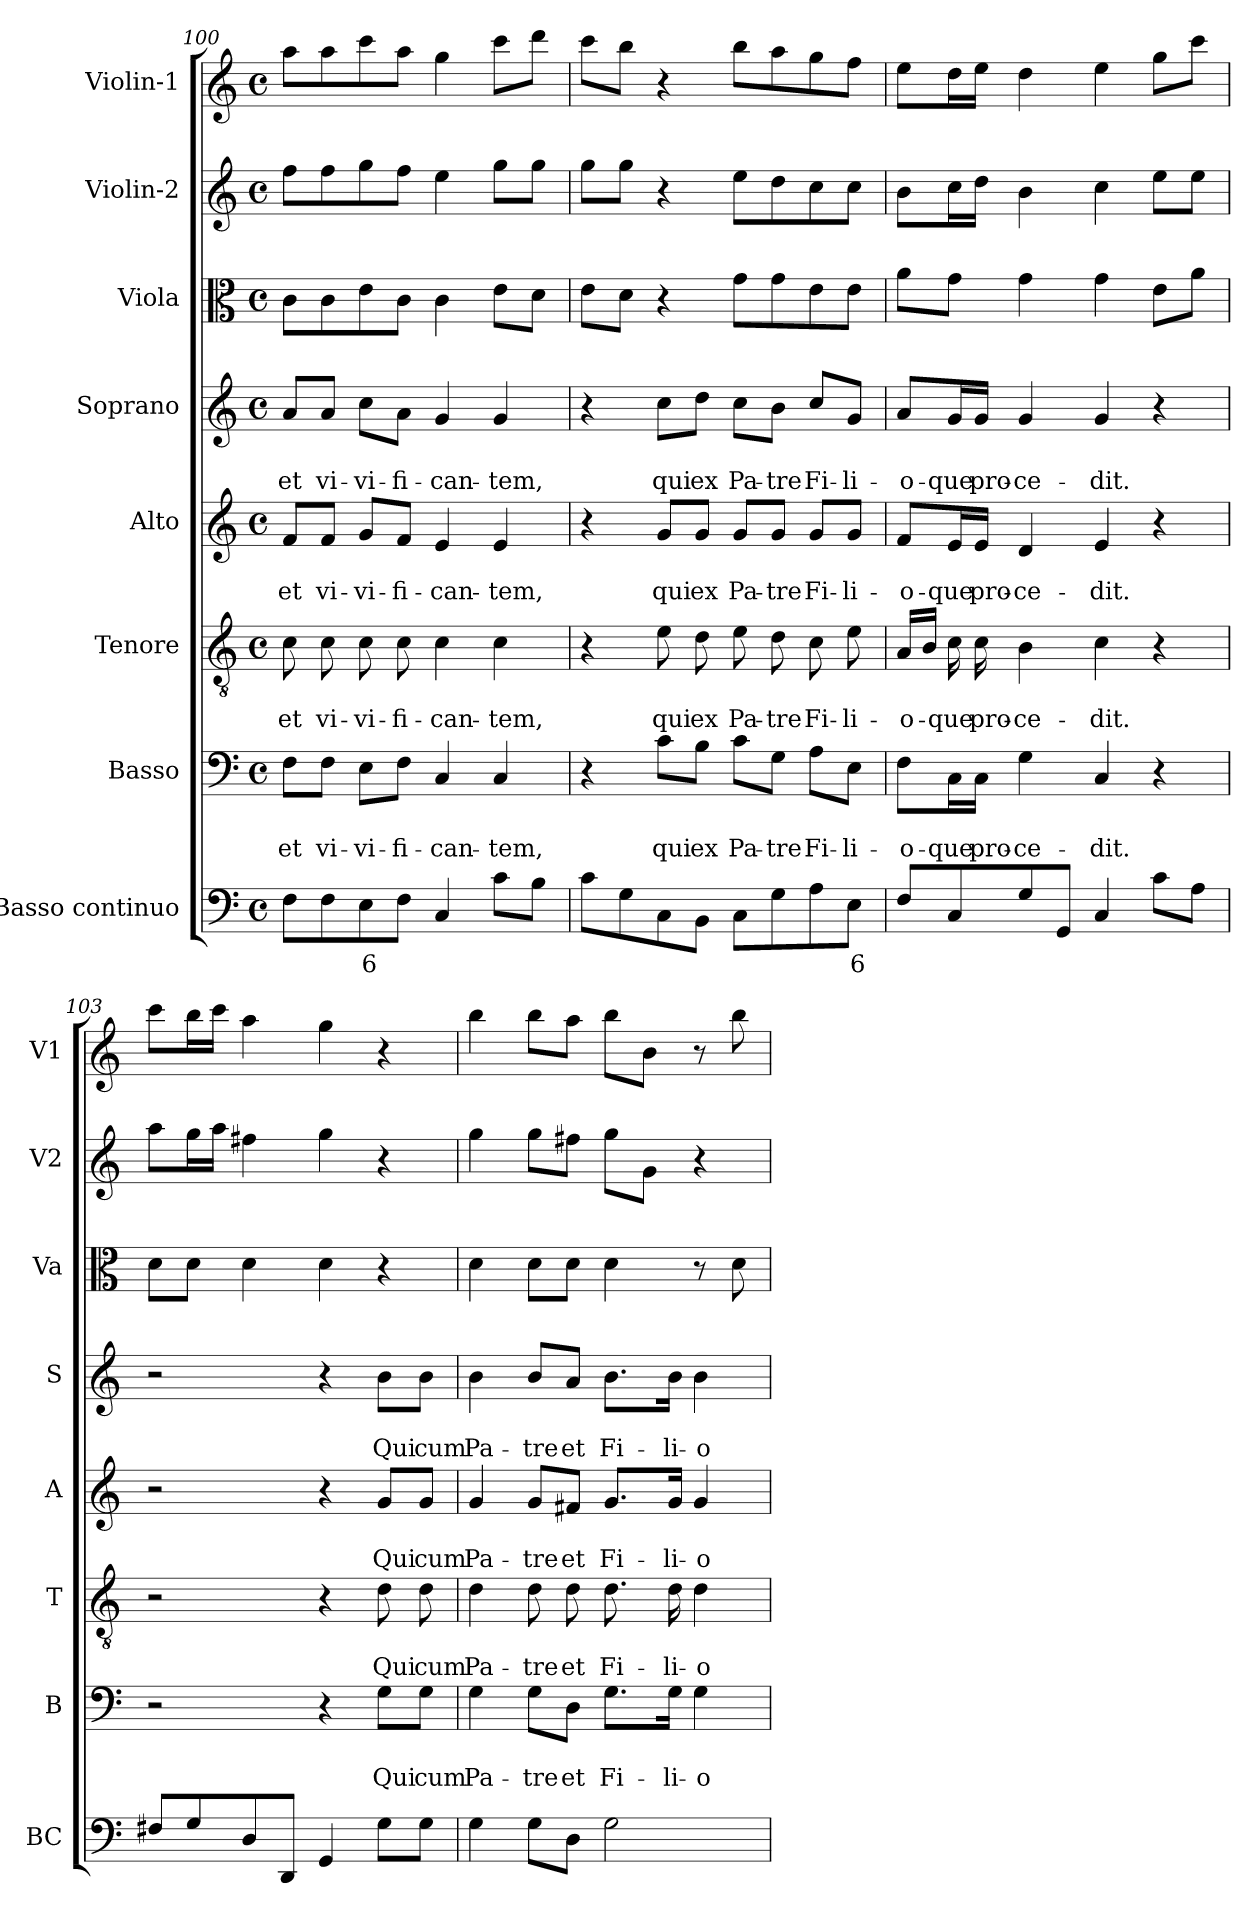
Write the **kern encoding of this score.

**kern	**text	**kern	**text	**text	**kern	**text	**text	**kern	**text	**text	**kern	**text	**text	**kern	**kern	**kern
*part8	*part8	*part7	*part7	*part7	*part6	*part6	*part6	*part5	*part5	*part5	*part4	*part4	*part4	*part3	*part2	*part1
*staff8	*staff8	*staff7	*staff7	*staff7	*staff6	*staff6	*staff6	*staff5	*staff5	*staff5	*staff4	*staff4	*staff4	*staff3	*staff2	*staff1
*I"Basso continuo	*	*I"Basso	*	*	*I"Tenore	*	*	*I"Alto	*	*	*I"Soprano	*	*	*I"Viola	*I"Violin-2	*I"Violin-1
*I'BC	*	*I'B	*	*	*I'T	*	*	*I'A	*	*	*I'S	*	*	*I'Va	*I'V2	*I'V1
*clefF4	*	*clefF4	*	*	*clefGv2	*	*	*clefG2	*	*	*clefG2	*	*	*clefC3	*clefG2	*clefG2
*k[]	*	*k[]	*	*	*k[]	*	*	*k[]	*	*	*k[]	*	*	*k[]	*k[]	*k[]
*C:	*	*C:	*	*	*C:	*	*	*C:	*	*	*C:	*	*	*C:	*C:	*C:
*M4/4	*	*M4/4	*	*	*M4/4	*	*	*M4/4	*	*	*M4/4	*	*	*M4/4	*M4/4	*M4/4
*met(c)	*	*met(c)	*	*	*met(c)	*	*	*met(c)	*	*	*met(c)	*	*	*met(c)	*met(c)	*met(c)
=100	=100	=100	=100	=100	=100	=100	=100	=100	=100	=100	=100	=100	=100	=100	=100	=100
!	!	!	!	!LO:LY:b	!	!	!LO:LY:b	!	!	!LO:LY:b	!	!	!LO:LY:b	!	!	!
8F\L	.	8F\L	.	et	8c\	.	et	8f/L	.	et	8a/L	.	et	8c\L	8ff\L	8aa\L
!	!	!	!	!LO:LY:b	!	!	!LO:LY:b	!	!	!LO:LY:b	!	!	!LO:LY:b	!	!	!
8F\	.	8F\J	.	vi-	8c\	.	vi-	8f/J	.	vi-	8a/J	.	vi-	8c\	8ff\	8aa\
!	!LO:LY:b	!	!	!LO:LY:b	!	!	!LO:LY:b	!	!	!LO:LY:b	!	!	!LO:LY:b	!	!	!
8E\	6	8E\L	.	-vi-	8c\	.	-vi-	8g/L	.	-vi-	8cc\L	.	-vi-	8e\	8gg\	8ccc\
!	!	!	!	!LO:LY:b	!	!	!LO:LY:b	!	!	!LO:LY:b	!	!	!LO:LY:b	!	!	!
8F\J	.	8F\J	.	-fi-	8c\	.	-fi-	8f/J	.	-fi-	8a\J	.	-fi-	8c\J	8ff\J	8aa\J
!	!	!	!	!LO:LY:b	!	!	!LO:LY:b	!	!	!LO:LY:b	!	!	!LO:LY:b	!	!	!
4C/	.	4C/	.	-can-	4c\	.	-can-	4e/	.	-can-	4g/	.	-can-	4c\	4ee\	4gg\
!	!	!	!	!LO:LY:b	!	!	!LO:LY:b	!	!	!LO:LY:b	!	!	!LO:LY:b	!	!	!
8c\L	.	4C/	.	-tem,	4c\	.	-tem,	4e/	.	-tem,	4g/	.	-tem,	8e\L	8gg\L	8ccc\L
8B\J	.	.	.	.	.	.	.	.	.	.	.	.	.	8d\J	8gg\J	8ddd\J
=101	=101	=101	=101	=101	=101	=101	=101	=101	=101	=101	=101	=101	=101	=101	=101	=101
8c\L	.	4r	.	.	4r	.	.	4r	.	.	4r	.	.	8e\L	8gg\L	8ccc\L
8G\	.	.	.	.	.	.	.	.	.	.	.	.	.	8d\J	8gg\J	8bb\J
!	!	!	!	!LO:LY:b	!	!	!LO:LY:b	!	!	!LO:LY:b	!	!	!LO:LY:b	!	!	!
8C\	.	8c\L	.	qui	8e\	.	qui	8g/L	.	qui	8cc\L	.	qui	4r	4r	4r
!	!	!	!	!LO:LY:b	!	!	!LO:LY:b	!	!	!LO:LY:b	!	!	!LO:LY:b	!	!	!
8BB\J	.	8B\J	.	ex	8d\	.	ex	8g/J	.	ex	8dd\J	.	ex	.	.	.
!	!	!	!	!LO:LY:b	!	!	!LO:LY:b	!	!	!LO:LY:b	!	!	!LO:LY:b	!	!	!
8C\L	.	8c\L	.	Pa-	8e\	.	Pa-	8g/L	.	Pa-	8cc\L	.	Pa-	8g\L	8ee\L	8bb\L
!	!	!	!	!LO:LY:b	!	!	!LO:LY:b	!	!	!LO:LY:b	!	!	!LO:LY:b	!	!	!
8G\	.	8G\J	.	-tre	8d\	.	-tre	8g/J	.	-tre	8b\J	.	-tre	8g\	8dd\	8aa\
!	!	!	!	!LO:LY:b	!	!	!LO:LY:b	!	!	!LO:LY:b	!	!	!LO:LY:b	!	!	!
8A\	.	8A\L	.	Fi-	8c\	.	Fi-	8g/L	.	Fi-	8cc/L	.	Fi-	8e\	8cc\	8gg\
!	!LO:LY:b	!	!	!LO:LY:b	!	!	!LO:LY:b	!	!	!LO:LY:b	!	!	!LO:LY:b	!	!	!
8E\J	6	8E\J	.	-li-	8e\	.	-li-	8g/J	.	-li-	8g/J	.	-li-	8e\J	8cc\J	8ff\J
=102	=102	=102	=102	=102	=102	=102	=102	=102	=102	=102	=102	=102	=102	=102	=102	=102
!	!	!	!	!LO:LY:b	!	!	!LO:LY:b	!	!	!LO:LY:b	!	!	!LO:LY:b	!	!	!
8F/L	.	8F\L	.	-o-	16A/LL	.	-o-	8f/L	.	-o-	8a/L	.	-o-	8a\L	8b\L	8ee\L
.	.	.	.	.	16B/JJ	.	.	.	.	.	.	.	.	.	.	.
!	!	!	!	!LO:LY:b	!	!	!LO:LY:b	!	!	!LO:LY:b	!	!	!LO:LY:b	!	!	!
8C/	.	16C\L	.	-que	16c\	.	-que	16e/L	.	-que	16g/L	.	-que	8g\J	16cc\L	16dd\L
!	!	!	!	!LO:LY:b	!	!	!LO:LY:b	!	!	!LO:LY:b	!	!	!LO:LY:b	!	!	!
.	.	16C\JJ	.	pro-	16c\	.	pro-	16e/JJ	.	pro-	16g/JJ	.	pro-	.	16dd\JJ	16ee\JJ
!	!	!	!	!LO:LY:b	!	!	!LO:LY:b	!	!	!LO:LY:b	!	!	!LO:LY:b	!	!	!
8G/	.	4G\	.	-ce-	4B\	.	-ce-	4d/	.	-ce-	4g/	.	-ce-	4g\	4b\	4dd\
8GG/J	.	.	.	.	.	.	.	.	.	.	.	.	.	.	.	.
!	!	!	!	!LO:LY:b	!	!	!LO:LY:b	!	!	!LO:LY:b	!	!	!LO:LY:b	!	!	!
4C/	.	4C/	.	-dit.	4c\	.	-dit.	4e/	.	-dit.	4g/	.	-dit.	4g\	4cc\	4ee\
8c\L	.	4r	.	.	4r	.	.	4r	.	.	4r	.	.	8e\L	8ee\L	8gg\L
8A\J	.	.	.	.	.	.	.	.	.	.	.	.	.	8a\J	8ee\J	8ccc\J
!!LO:PB:g=z
=103	=103	=103	=103	=103	=103	=103	=103	=103	=103	=103	=103	=103	=103	=103	=103	=103
8F#X/L	.	2r	.	.	2r	.	.	2r	.	.	2r	.	.	8d\L	8aa\L	8ccc\L
8G/	.	.	.	.	.	.	.	.	.	.	.	.	.	8d\J	16gg\L	16bb\L
.	.	.	.	.	.	.	.	.	.	.	.	.	.	.	16aa\JJ	16ccc\JJ
8D/	.	.	.	.	.	.	.	.	.	.	.	.	.	4d\	4ff#X\	4aa\
8DD/J	.	.	.	.	.	.	.	.	.	.	.	.	.	.	.	.
4GG/	.	4r	.	.	4r	.	.	4r	.	.	4r	.	.	4d\	4gg\	4gg\
!	!	!	!	!LO:LY:b	!	!	!LO:LY:b	!	!	!LO:LY:b	!	!	!LO:LY:b	!	!	!
8G\L	.	8G\L	.	Qui	8d\	.	Qui	8g/L	.	Qui	8b\L	.	Qui	4r	4r	4r
!	!	!	!	!LO:LY:b	!	!	!LO:LY:b	!	!	!LO:LY:b	!	!	!LO:LY:b	!	!	!
8G\J	.	8G\J	.	cum	8d\	.	cum	8g/J	.	cum	8b\J	.	cum	.	.	.
=104	=104	=104	=104	=104	=104	=104	=104	=104	=104	=104	=104	=104	=104	=104	=104	=104
!	!	!	!	!LO:LY:b	!	!	!LO:LY:b	!	!	!LO:LY:b	!	!	!LO:LY:b	!	!	!
4G\	.	4G\	.	Pa-	4d\	.	Pa-	4g/	.	Pa-	4b\	.	Pa-	4d\	4gg\	4bb\
!	!	!	!	!LO:LY:b	!	!	!LO:LY:b	!	!	!LO:LY:b	!	!	!LO:LY:b	!	!	!
8G\L	.	8G\L	.	-tre	8d\	.	-tre	8g/L	.	-tre	8b/L	.	-tre	8d\L	8gg\L	8bb\L
!	!	!	!	!LO:LY:b	!	!	!LO:LY:b	!	!	!LO:LY:b	!	!	!LO:LY:b	!	!	!
8D\J	.	8D\J	.	et	8d\	.	et	8f#X/J	.	et	8a/J	.	et	8d\J	8ff#X\J	8aa\J
!	!	!	!	!LO:LY:b	!	!	!LO:LY:b	!	!	!LO:LY:b	!	!	!LO:LY:b	!	!	!
2G\	.	8.G\L	.	Fi-	8.d\	.	Fi-	8.g/L	.	Fi-	8.b\L	.	Fi-	4d\	8gg\L	8bb\L
.	.	.	.	.	.	.	.	.	.	.	.	.	.	.	8g\J	8b\J
!	!	!	!	!LO:LY:b	!	!	!LO:LY:b	!	!	!LO:LY:b	!	!	!LO:LY:b	!	!	!
.	.	16G\Jk	.	-li-	16d\	.	-li-	16g/Jk	.	-li-	16b\Jk	.	-li-	.	.	.
!	!	!	!	!LO:LY:b	!	!	!LO:LY:b	!	!	!LO:LY:b	!	!	!LO:LY:b	!	!	!
.	.	4G\	.	-o	4d\	.	-o	4g/	.	-o	4b\	.	-o	8r	4r	8r
.	.	.	.	.	.	.	.	.	.	.	.	.	.	8d\	.	8bb\
=	=	=	=	=	=	=	=	=	=	=	=	=	=	=	=	=
*-	*-	*-	*-	*-	*-	*-	*-	*-	*-	*-	*-	*-	*-	*-	*-	*-
